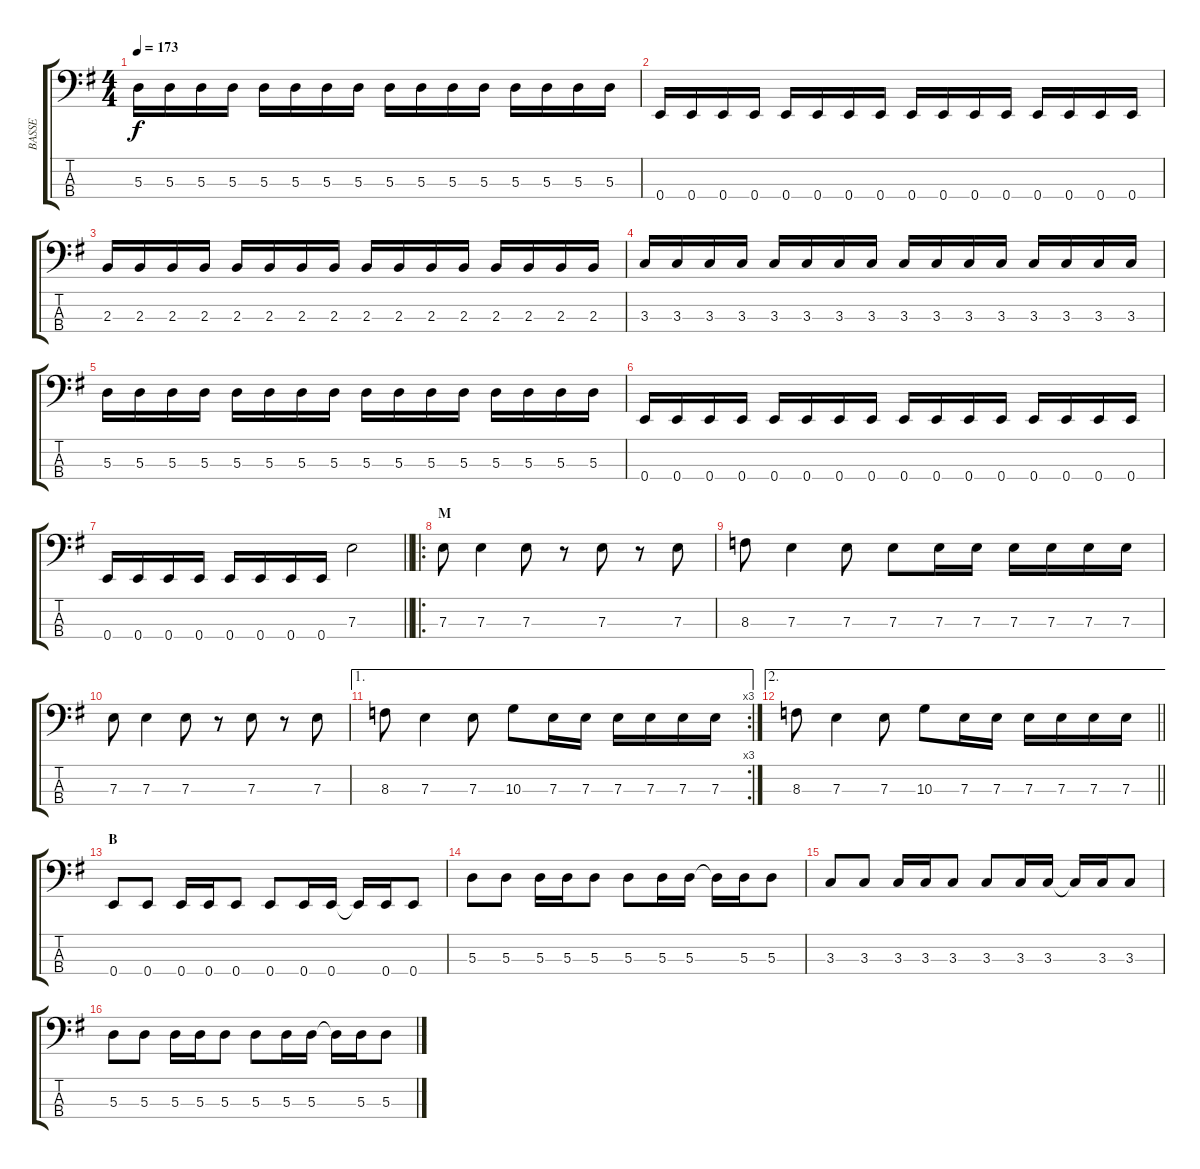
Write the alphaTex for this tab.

\track ("BASSE" "BASSE") {instrument electricbasspick}
\staff {score tabs}
\tuning (G2 D2 A1 E1) {hide}
\ts (4 4)
\tempo 173
\clef f4
\ks g
5.3.16{dy f} 5.3.16 5.3.16 5.3.16 5.3.16 5.3.16 5.3.16 5.3.16 5.3.16 5.3.16 5.3.16 5.3.16 5.3.16 5.3.16 5.3.16 5.3.16 |
0.4.16 0.4.16 0.4.16 0.4.16 0.4.16 0.4.16 0.4.16 0.4.16 0.4.16 0.4.16 0.4.16 0.4.16 0.4.16 0.4.16 0.4.16 0.4.16 |
2.3.16 2.3.16 2.3.16 2.3.16 2.3.16 2.3.16 2.3.16 2.3.16 2.3.16 2.3.16 2.3.16 2.3.16 2.3.16 2.3.16 2.3.16 2.3.16 |
3.3.16 3.3.16 3.3.16 3.3.16 3.3.16 3.3.16 3.3.16 3.3.16 3.3.16 3.3.16 3.3.16 3.3.16 3.3.16 3.3.16 3.3.16 3.3.16 |
5.3.16 5.3.16 5.3.16 5.3.16 5.3.16 5.3.16 5.3.16 5.3.16 5.3.16 5.3.16 5.3.16 5.3.16 5.3.16 5.3.16 5.3.16 5.3.16 |
0.4.16 0.4.16 0.4.16 0.4.16 0.4.16 0.4.16 0.4.16 0.4.16 0.4.16 0.4.16 0.4.16 0.4.16 0.4.16 0.4.16 0.4.16 0.4.16 |
\barLineRight lightlight
0.4.16 0.4.16 0.4.16 0.4.16 0.4.16 0.4.16 0.4.16 0.4.16 7.3.2 |
\ro
\section ("" "M")
7.3.8 7.3.4 7.3.8 r.8 7.3.8 r.8 7.3.8 |
8.3.8 7.3.4 7.3.8 7.3.8 7.3.16 7.3.16 7.3.16 7.3.16 7.3.16 7.3.16 |
7.3.8 7.3.4 7.3.8 r.8 7.3.8 r.8 7.3.8 |
\ae 1
\rc 3
8.3.8 7.3.4 7.3.8 10.3.8 7.3.16 7.3.16 7.3.16 7.3.16 7.3.16 7.3.16 |
\ae 2
\barLineRight lightlight
8.3.8 7.3.4 7.3.8 10.3.8 7.3.16 7.3.16 7.3.16 7.3.16 7.3.16 7.3.16 |
\section ("" "B")
0.4.8 0.4.8 0.4.16 0.4.16 0.4.8 0.4.8 0.4.16 0.4.16 0.4{t}.16 0.4.16 0.4.8 |
5.3.8 5.3.8 5.3.16 5.3.16 5.3.8 5.3.8 5.3.16 5.3.16 5.3{t}.16 5.3.16 5.3.8 |
3.3.8 3.3.8 3.3.16 3.3.16 3.3.8 3.3.8 3.3.16 3.3.16 3.3{t}.16 3.3.16 3.3.8 |
5.3.8 5.3.8 5.3.16 5.3.16 5.3.8 5.3.8 5.3.16 5.3.16 5.3{t}.16 5.3.16 5.3.8
